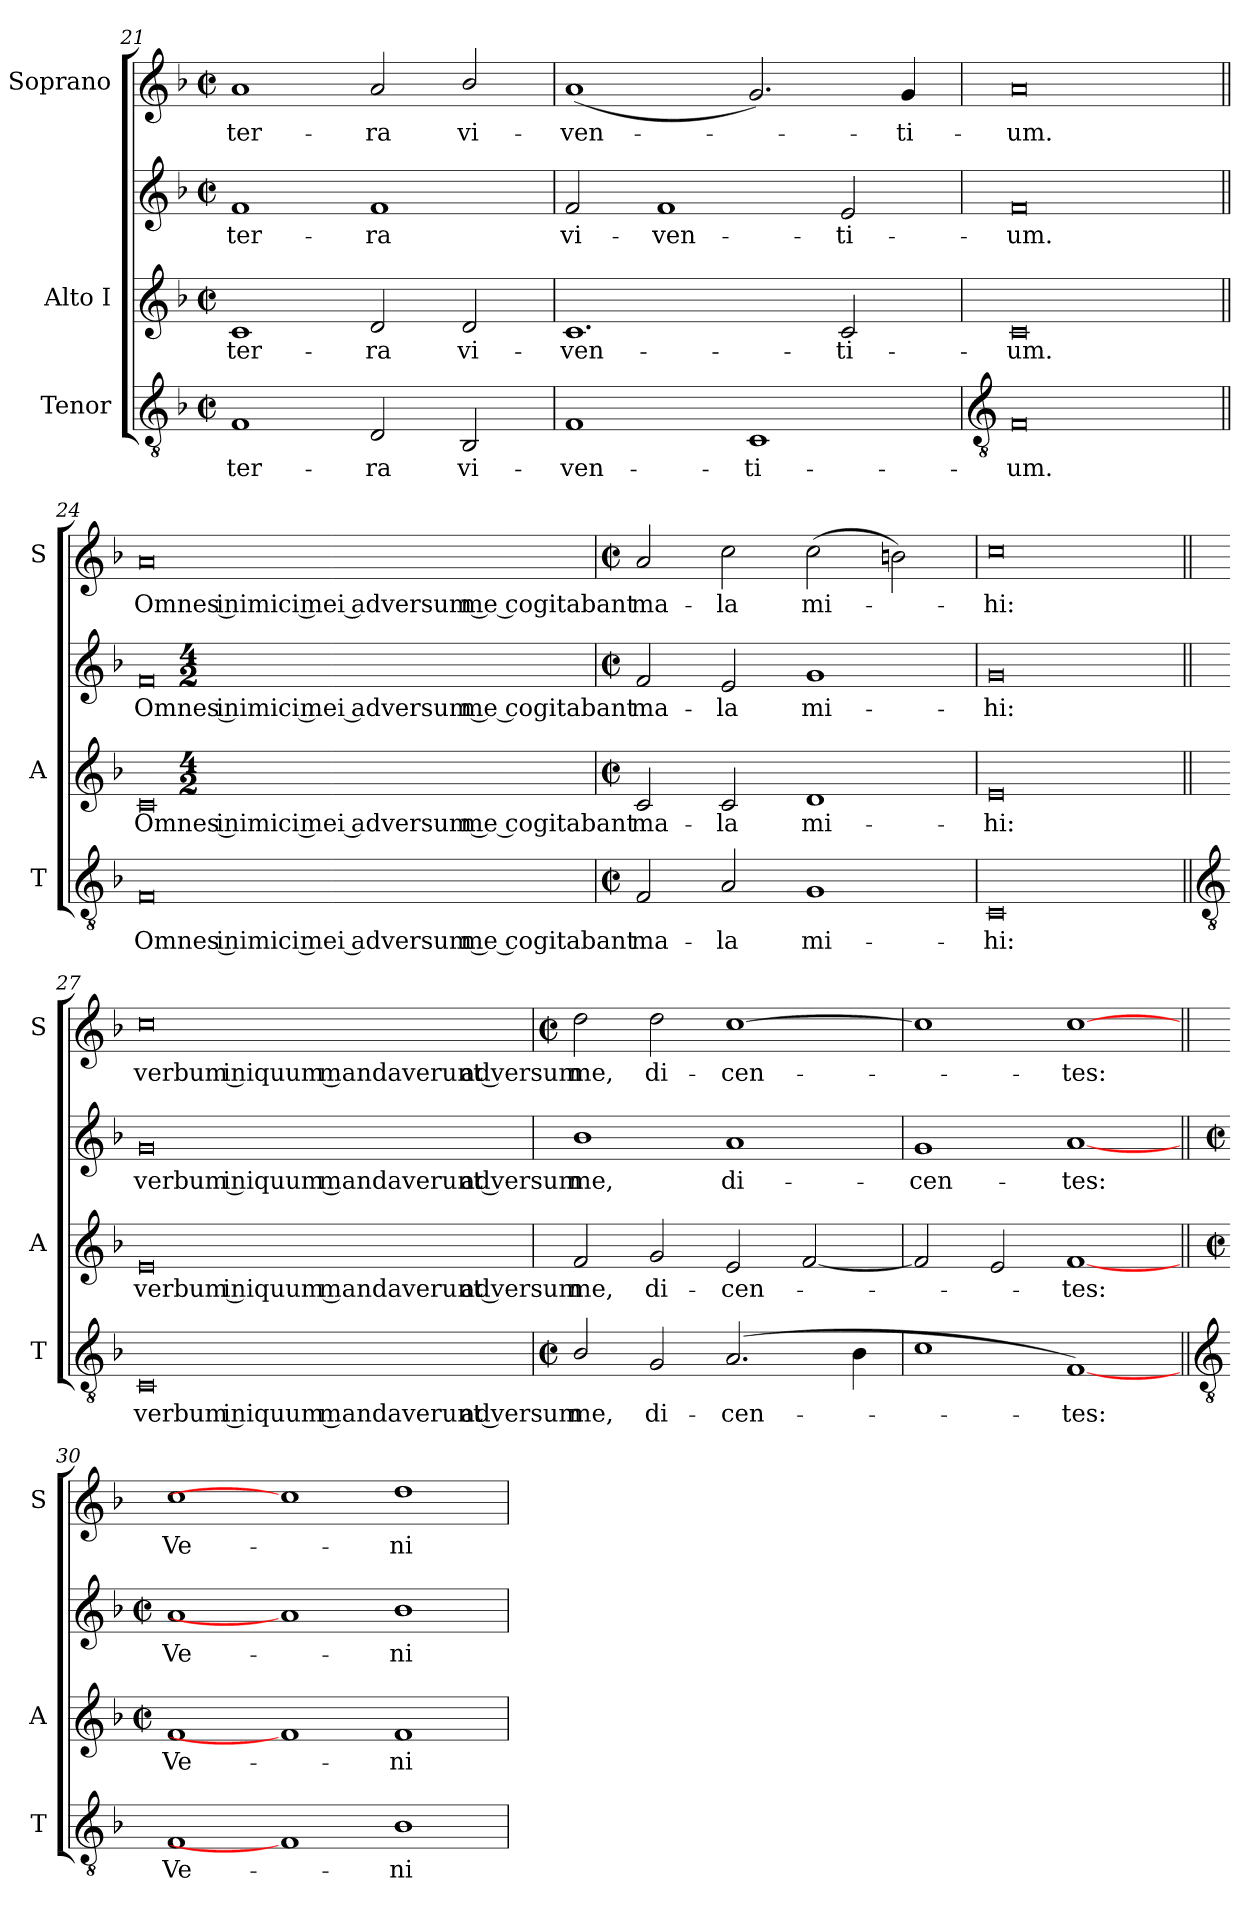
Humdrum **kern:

**kern	**text	**kern	**text	**kern	**text	**kern	**text
*part3	*part3	*part2	*part2	*part2	*part2	*part1	*part1
*staff4	*staff4	*staff3	*staff3	*staff2	*staff2	*staff1	*staff1
*I"Tenor	*	*I"Alto I	*	*	*	*I"Soprano	*
*I'T	*	*I'A	*	*	*	*I'S	*
*clefGv2	*	*clefG2	*	*clefG2	*	*clefG2	*
*k[b-]	*	*k[b-]	*	*k[b-]	*	*k[b-]	*
*F:	*	*F:	*	*F:	*	*F:	*
*M4/2	*	*M4/2	*	*M4/2	*	*M4/2	*
*met(c|)	*	*met(c|)	*	*met(c|)	*	*met(c|)	*
=21	=21	=21	=21	=21	=21	=21	=21
!	!LO:LY:b	!	!LO:LY:b	!	!LO:LY:b	!	!LO:LY:b
1F	ter-	1c	ter-	1f	ter-	1a	ter-
!	!LO:LY:b	!	!LO:LY:b	!	!LO:LY:b	!	!LO:LY:b
2D	-ra	2d	-ra	1f	-ra	2a	-ra
!	!LO:LY:b	!	!LO:LY:b	!	!	!	!LO:LY:b
2BB-	vi-	2d	vi-	.	.	2b-/	vi-
=22	=22	=22	=22	=22	=22	=22	=22
!	!LO:LY:b	!	!LO:LY:b	!	!LO:LY:b	!	!LO:LY:b
1F	-ven-	1.c	-ven-	2f	-vi-	(<1a	-ven-
!	!	!	!	!	!LO:LY:b	!	!
.	.	.	.	1f	-ven-	.	.
!	!LO:LY:b	!	!	!	!	!	!
1C	-ti-	.	.	.	.	2.g)	.
!	!	!	!LO:LY:b	!	!LO:LY:b	!	!
.	.	2c	-ti-	2e	-ti-	.	.
!	!	!	!	!	!	!	!LO:LY:b
.	.	.	.	.	.	4g	ti-
!!LO:LB:g=z
=23	=23	=23	=23	=23	=23	=23	=23
*clefGv2	*	*	*	*	*	*	*
!	!LO:LY:b	!	!LO:LY:b	!	!LO:LY:b	!	!LO:LY:b
0F	-um.	0c	um.	0f	-um.	0a	-um.
=24||	=24||	=24||	=24||	=24||	=24||	=24||	=24||
!	!LO:LY:b	!	!LO:LY:b	!	!LO:LY:b	!	!LO:LY:b
0F	Omnes inimici mei adversum me cogitabant	0c	Omnes inimici mei adversum me cogitabant	0f	Omnes inimici mei adversum me cogitabant	0a	Omnes inimici mei adversum me cogitabant
*	*	*M4/2	*	*M4/2	*	*	*
*	*	*met(c|)	*	*met(c|)	*	*	*
=25	=25	=25	=25	=25	=25	=25	=25
*M4/2	*	*M4/2	*	*M4/2	*	*M4/2	*
*met(c|)	*	*met(c|)	*	*met(c|)	*	*met(c|)	*
!	!LO:LY:b	!	!LO:LY:b	!	!LO:LY:b	!	!LO:LY:b
2F	ma-	2c	-ma-	2f	ma-	2a	ma-
!	!LO:LY:b	!	!LO:LY:b	!	!LO:LY:b	!	!LO:LY:b
2A	-la	2c	-la	2e	-la	2cc	-la
!	!LO:LY:b	!	!LO:LY:b	!	!LO:LY:b	!	!LO:LY:b
1G	mi-	1d	mi-	1g	mi-	(>2cc	mi-
.	.	.	.	.	.	2bn)	.
=26	=26	=26	=26	=26	=26	=26	=26
!	!LO:LY:b	!	!LO:LY:b	!	!LO:LY:b	!	!LO:LY:b
0C	-hi:	0e	hi:	0g	-hi:	0cc	hi:
!!LO:LB:g=z
=27||	=27||	=27||	=27||	=27||	=27||	=27||	=27||
*clefGv2	*	*	*	*	*	*	*
!	!LO:LY:b	!	!LO:LY:b	!	!LO:LY:b	!	!LO:LY:b
0C	verbum iniquum mandaverunt adversum	0e	verbum iniquum mandaverunt adversum	0g	verbum iniquum mandaverunt adversum	0cc	verbum iniquum mandaverunt adversum
=28	=28	=28	=28	=28	=28	=28	=28
*M4/2	*	*	*	*	*	*M4/2	*
*met(c|)	*	*	*	*	*	*met(c|)	*
!	!LO:LY:b	!	!LO:LY:b	!	!LO:LY:b	!	!LO:LY:b
2B-/	me,	2f	-me,	1b-	me,	2dd	me,
!	!LO:LY:b	!	!LO:LY:b	!	!	!	!LO:LY:b
2G	di-	2g	di-	.	.	2dd	di-
!	!LO:LY:b	!	!LO:LY:b	!	!LO:LY:b	!	!LO:LY:b
(>2.A	-cen-	2e	-cen-	1a	di-	[1cc	-cen-
.	.	[2f	.	.	.	.	.
4B-	.	.	.	.	.	.	.
=29	=29	=29	=29	=29	=29	=29	=29
!	!	!	!	!	!LO:LY:b	!	!
1c	.	2f]	.	1g	cen-	1cc]	.
.	.	2e	.	.	.	.	.
!	!LO:LY:b	!	!LO:LY:b	!	!LO:LY:b	!	!LO:LY:b
[1F)	tes:	[1f	tes:	[1a	-tes:	[1cc	tes:
!!LO:LB:g=z
=30||	=30||	=30||	=30||	=30||	=30||	=30||	=30||
*clefGv2	*	*	*	*	*	*	*
*	*	*M4/2	*	*M4/2	*	*	*
*	*	*met(c|)	*	*met(c|)	*	*	*
!	!LO:LY:b	!	!LO:LY:b	!	!LO:LY:b	!	!LO:LY:b
1F	Ve-	1f	-Ve-	1a	Ve-	1cc	Ve-
1F]	.	1f]	.	1a]	.	1cc]	.
!	!LO:LY:b	!	!LO:LY:b	!	!LO:LY:b	!	!LO:LY:b
1B-	-ni-	1f	-ni-	1b-	-ni-	1dd	-ni-
=	=	=	=	=	=	=	=
*-	*-	*-	*-	*-	*-	*-	*-
